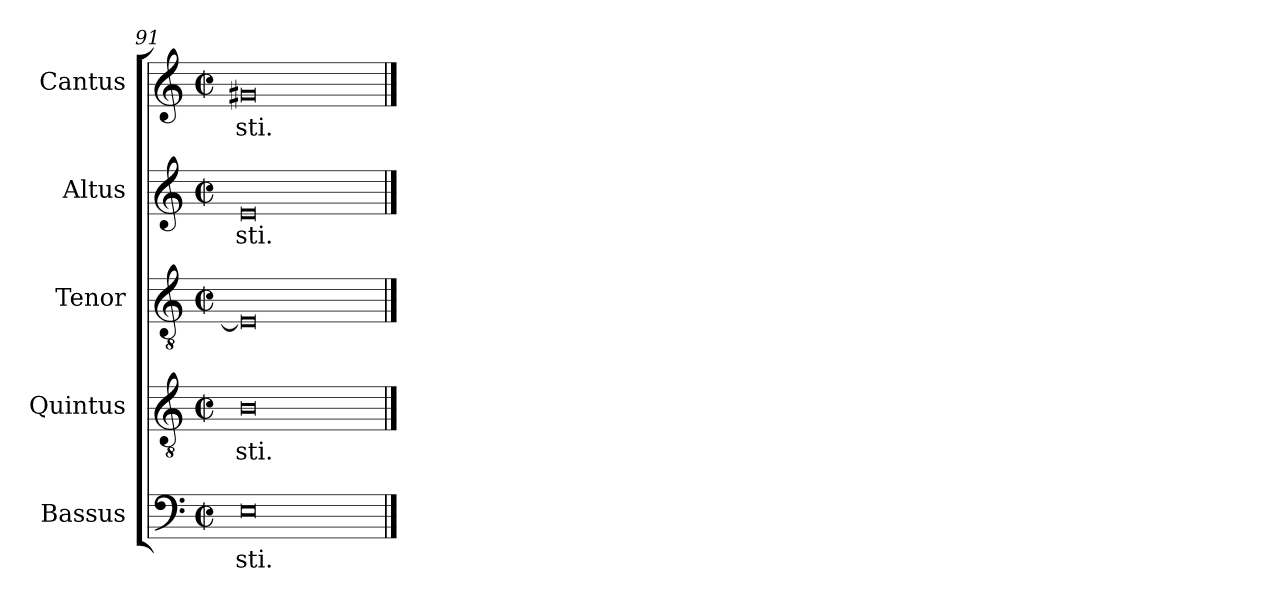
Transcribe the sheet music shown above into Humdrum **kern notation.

**kern	**text	**kern	**text	**kern	**text	**kern	**text	**kern	**text
*part5	*part5	*part4	*part4	*part3	*part3	*part2	*part2	*part1	*part1
*staff5	*staff5	*staff4	*staff4	*staff3	*staff3	*staff2	*staff2	*staff1	*staff1
*I"Bassus	*	*I"Quintus	*	*I"Tenor	*	*I"Altus	*	*I"Cantus	*
*clefF4	*	*clefGv2	*	*clefGv2	*	*clefG2	*	*clefG2	*
*k[]	*	*k[]	*	*k[]	*	*k[]	*	*k[]	*
*C:	*	*C:	*	*C:	*	*C:	*	*C:	*
*M2/2	*	*M2/2	*	*M2/2	*	*M2/2	*	*M2/2	*
*met(c|)	*	*met(c|)	*	*met(c|)	*	*met(c|)	*	*met(c|)	*
=91	=91	=91	=91	=91	=91	=91	=91	=91	=91
!	!LO:LY:b	!	!LO:LY:b:cj	!	!LO:LY:b:cj	!	!LO:LY:b:cj	!	!LO:LY:b:cj
0E	sti.	0B	sti.	0E]	.	0e	sti.	0g#X	sti.
==	==	==	==	==	==	==	==	==	==
*-	*-	*-	*-	*-	*-	*-	*-	*-	*-
